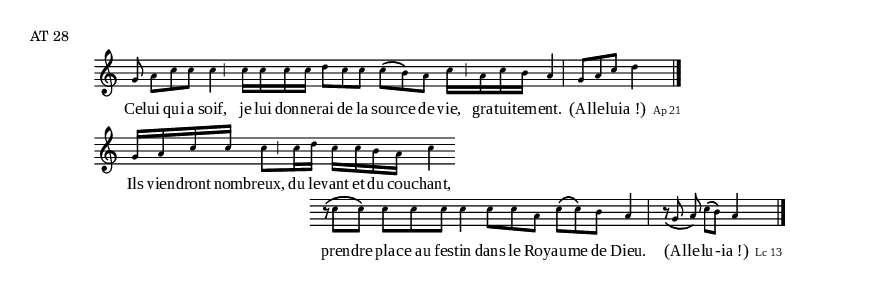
\version "2.14.0"
 \include "definitions.ly"
\markup {AT 28 }
\relative c'' { 
	\new Staff {
		\cadenzaOn
		\set Staff.instrumentName = \markup{ \center-column {  } }
		g8
		\times 2/3 { a8[ c c]  } c4 \cesure\pespace
		c16[ c c c]
		\times 2/3 { d8[ c c] }
		\times 2/3 { c8[\( b\) a] }
		c16[\cesure\pespace  a c b] a4
		\barre\pespace 
		\times 2/3 {g8[ a c]} d4 
		\endBar
	}	\addlyrics {
		Cel -- ui qui a soif, je lui don -- ne -- rai de la sou -- rce de vie, gra -- tui -- tem -- ent. "(Al" -- le -- lui -- "a !)"
		\markup { \citation #"Ap 21"}
	}
}

\relative c'' { 
	\new Staff {
		\cadenzaOn
		\set Staff.instrumentName = \markup{ \center-column {  } }
		g16[ a c c]
		c8[ \cesure \pespace c16 d]
		c[ c b a]
		c4
		\pespace\indentLine
		\times 2/3 { r8\( c[ c]\) }
		\times 2/3 { c[ c c] }
		c4\pespace 
		\times 2/3 { c8[ c a] }
		\times 2/3 { c[\( c\) b] }
		a4\pespace 
		\barre\pespace 
		\times 2/3 { r8_\( g a\) }
		c[\( b\)]
		a4
		\endBar
	}	\addlyrics {
		Ils vien -- dront nom -- breux, du le -- vant et du cou -- chant, pren -- dre pla -- "ce au" fes -- tin dans le Roy -- au -- me de Dieu. "(Al" -- le -- lu -- - -- "ia !)"
		\markup { \citation #"Lc 13"}
	}
}

